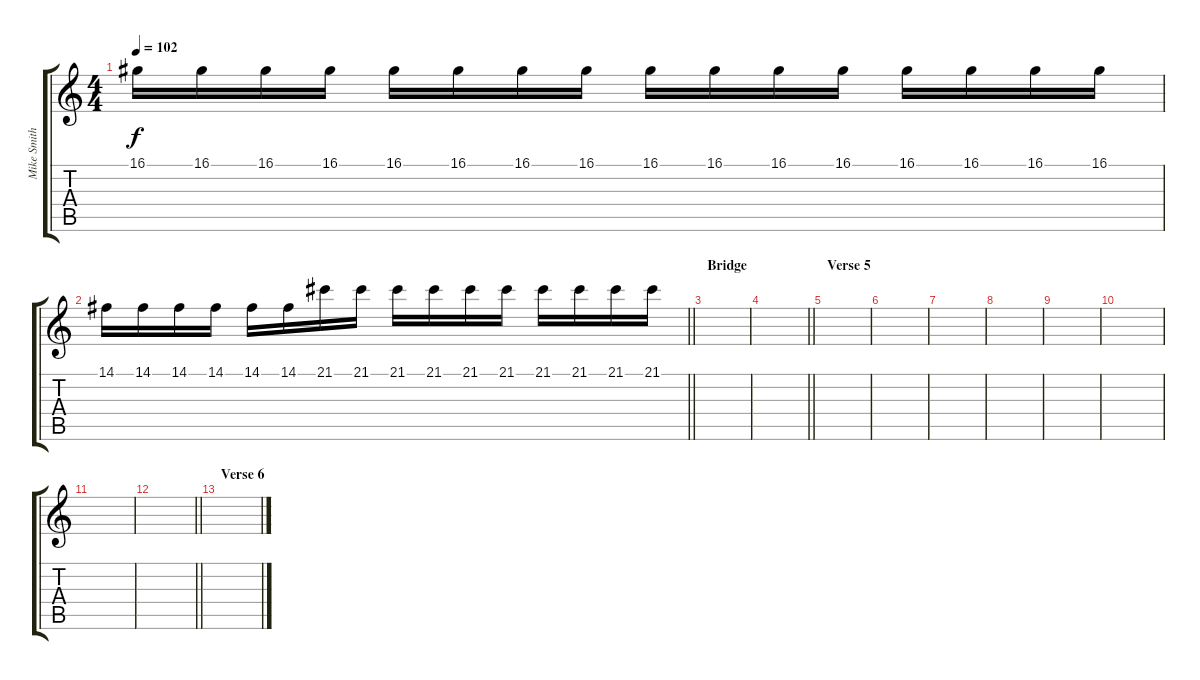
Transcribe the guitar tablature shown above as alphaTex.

\track ("Mike Smith (Feedback)" "Mike Smith") {instrument fx1rain}
\staff {score tabs}
\tuning (E4 B3 G3 D3 A2 E2) {hide}
\ts (4 4)
\tempo 102
\clef g2
\ks c
16.1.16{dy f} 16.1.16 16.1.16 16.1.16 16.1.16 16.1.16 16.1.16 16.1.16 16.1.16 16.1.16 16.1.16 16.1.16 16.1.16 16.1.16 16.1.16 16.1.16 |
\barLineRight lightlight
14.1.16 14.1.16 14.1.16 14.1.16 14.1.16 14.1.16 21.1.16 21.1.16 21.1.16 21.1.16 21.1.16 21.1.16 21.1.16 21.1.16 21.1.16 21.1.16 |
\section ("" "Bridge")
|
\barLineRight lightlight
|
\section ("" "Verse 5")
|
|
|
|
|
|
|
\barLineRight lightlight
|
\section ("" "Verse 6")
